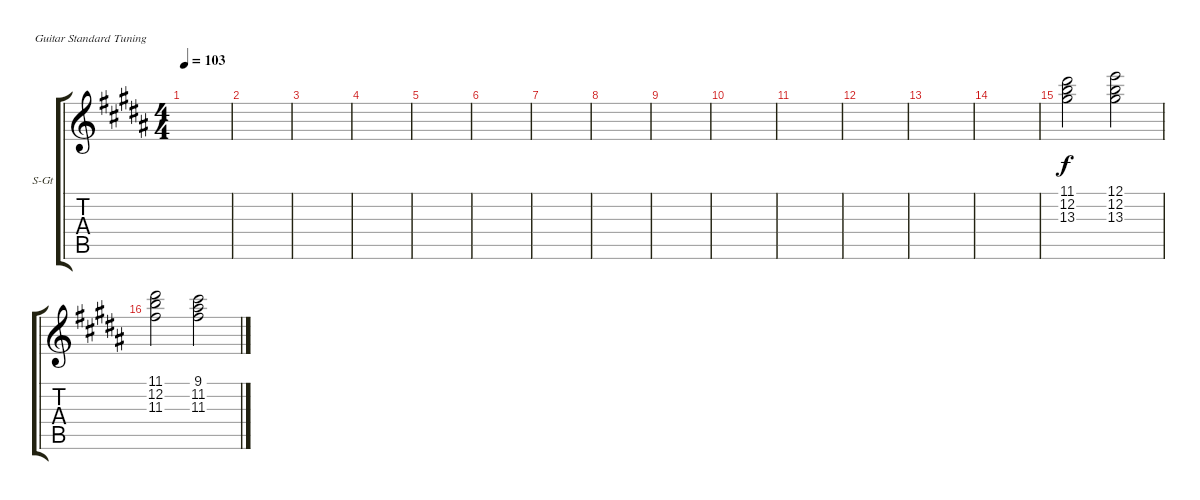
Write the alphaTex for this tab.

\defaultSystemsLayout 4
\bracketExtendMode groupsimilarinstruments
\firstSystemTrackNameOrientation horizontal
\otherSystemsTrackNameOrientation horizontal
\track ("Flute" "S-Gt") {instrument acousticguitarsteel}
\staff {score tabs}
\tuning (E4 B3 G3 D3 A2 E2)
\ts (4 4)
\tempo 103
\clef g2
\ks b
|
|
|
|
|
|
|
|
|
|
|
|
|
|
(13.3 12.2 11.1).2 (12.1 12.2 13.3).2 |
(11.3 12.2 11.1).2 (9.1 11.2 11.3).2
